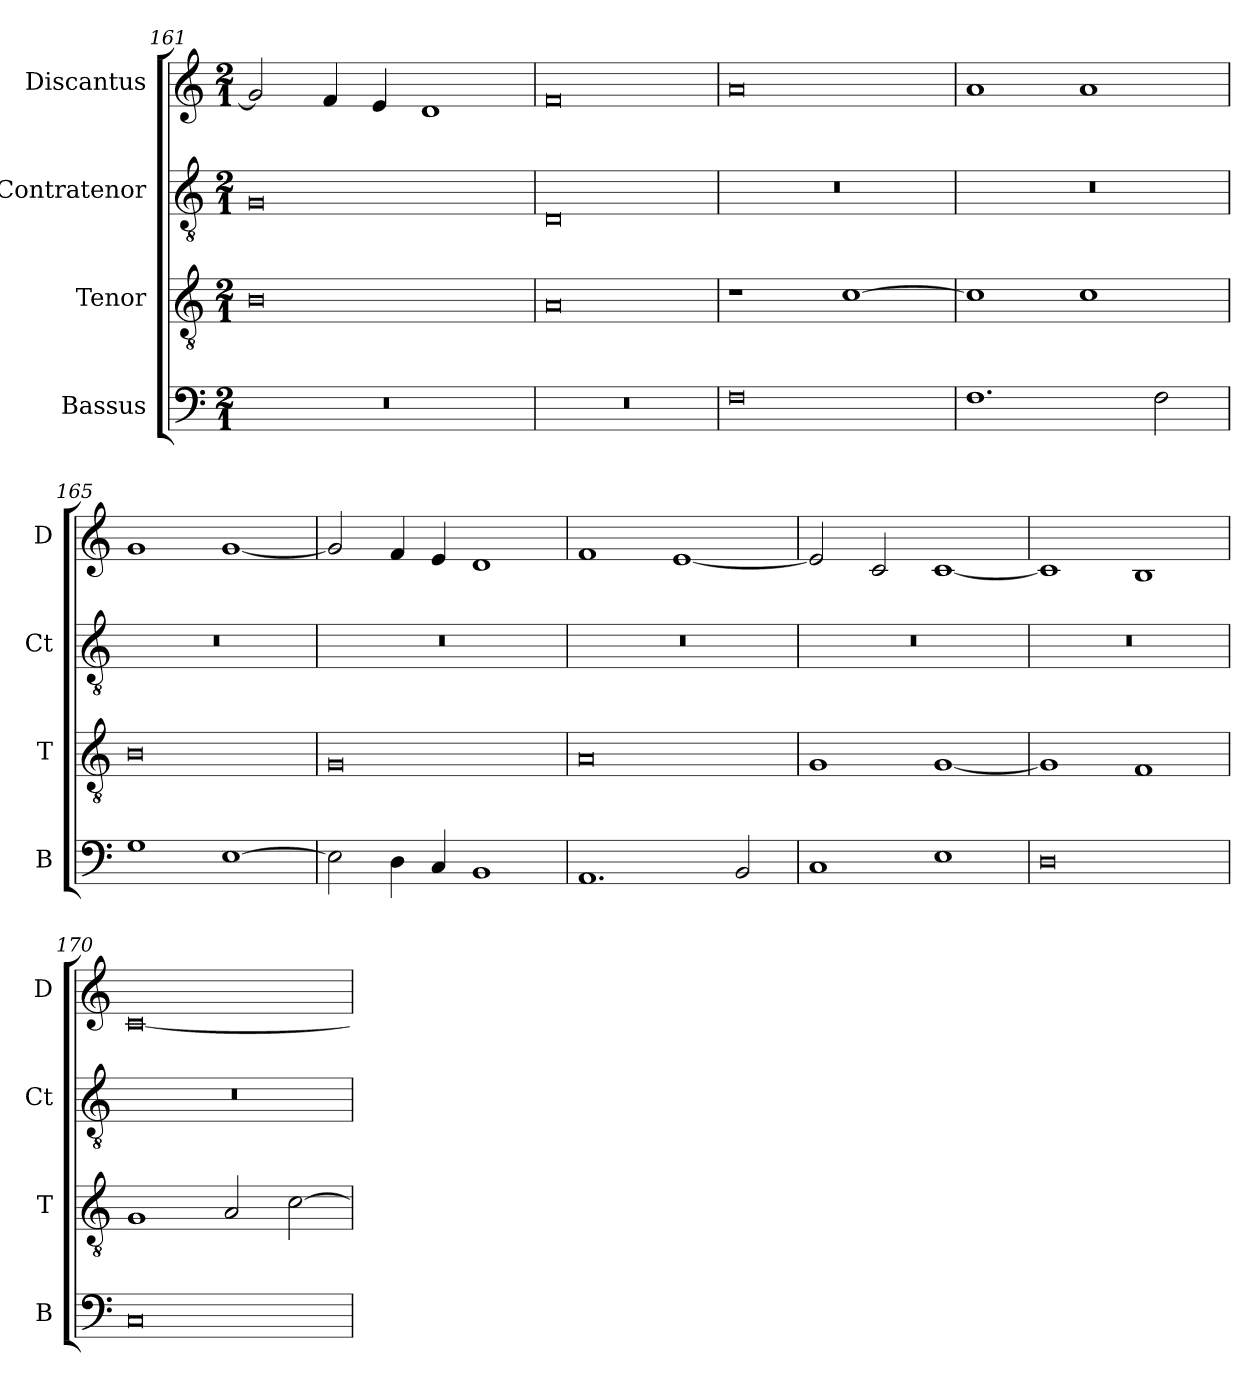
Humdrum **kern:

**kern	**kern	**kern	**kern
*part4	*part3	*part2	*part1
*staff4	*staff3	*staff2	*staff1
*I"Bassus	*I"Tenor	*I"Contratenor	*I"Discantus
*I'B	*I'T	*I'Ct	*I'D
*clefF4	*clefGv2	*clefGv2	*clefG2
*k[]	*k[]	*k[]	*k[]
*M2/1	*M2/1	*M2/1	*M2/1
=161	=161	=161	=161
0r	0B	0G	2g/]
.	.	.	4f/
.	.	.	4e/
.	.	.	1d
=162	=162	=162	=162
0r	0A	0D	0f
=163	=163	=163	=163
0F	1r	0r	0a
.	[1c	.	.
=164	=164	=164	=164
1.F	1c]	0r	1a
.	1c	.	1a
2F\	.	.	.
=165	=165	=165	=165
1G	0B	0r	1g
[1E	.	.	[1g
=166	=166	=166	=166
2E\]	0G	0r	2g/]
4D\	.	.	4f/
4C/	.	.	4e/
1BB	.	.	1d
=167	=167	=167	=167
1.AA	0A	0r	1f
.	.	.	[1e
2BB/	.	.	.
=168	=168	=168	=168
1C	1G	0r	2e/]
.	.	.	2c/
1E	[1G	.	[1c
=169	=169	=169	=169
0D	1G]	0r	1c]
.	1F	.	1B
=170	=170	=170	=170
0C	1G	0r	[0c
.	2A/	.	.
.	[2c\	.	.
=	=	=	=
*-	*-	*-	*-
